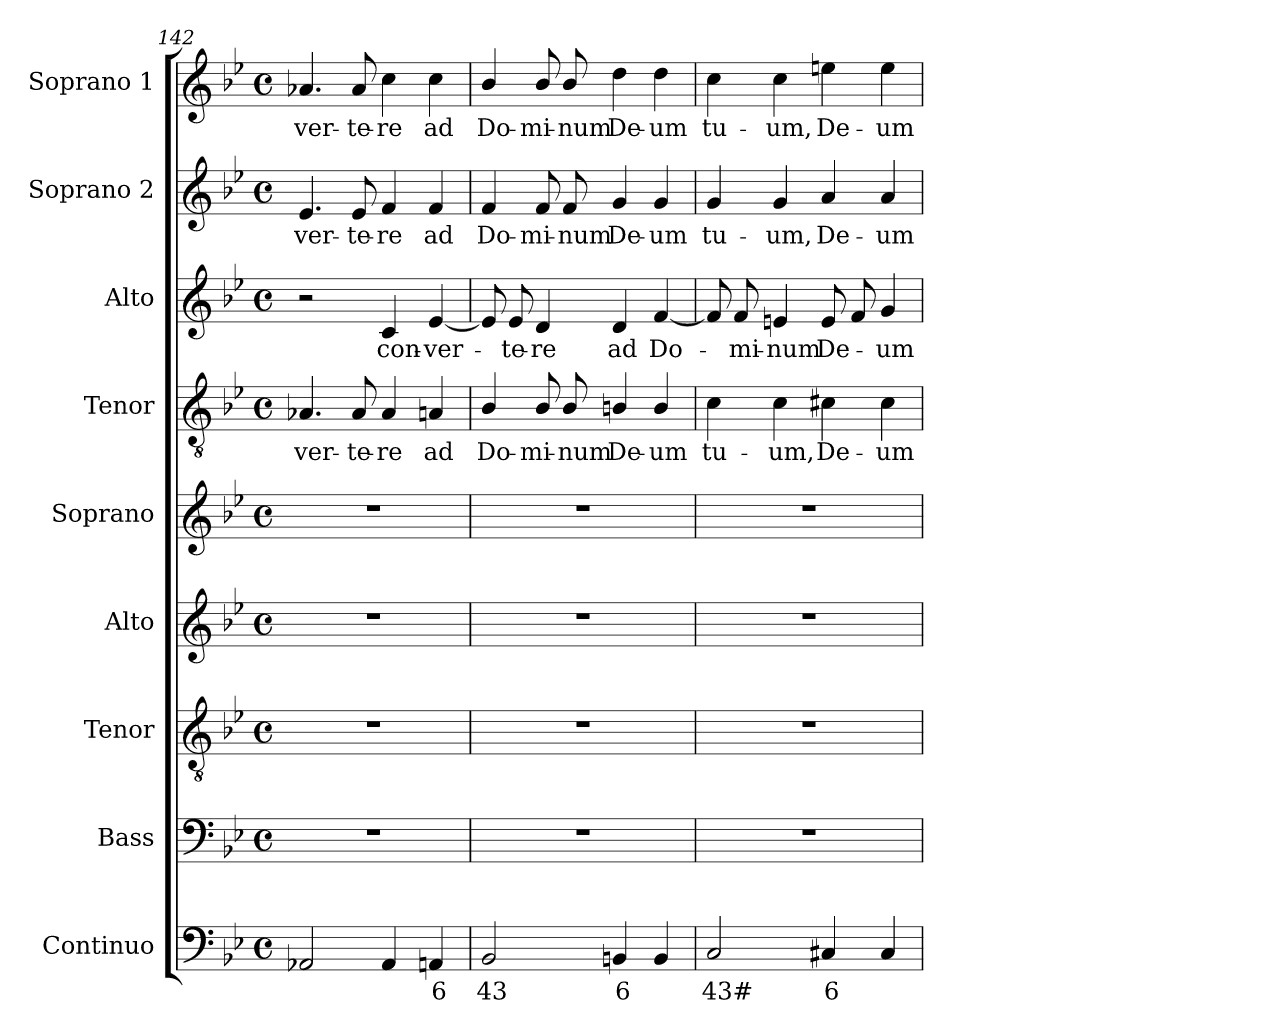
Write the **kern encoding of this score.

**kern	**text	**kern	**kern	**kern	**kern	**kern	**text	**kern	**text	**kern	**text	**kern	**text
*part9	*part9	*part8	*part7	*part6	*part5	*part4	*part4	*part3	*part3	*part2	*part2	*part1	*part1
*staff9	*staff9	*staff8	*staff7	*staff6	*staff5	*staff4	*staff4	*staff3	*staff3	*staff2	*staff2	*staff1	*staff1
*I"Continuo	*	*I"Bass	*I"Tenor	*I"Alto	*I"Soprano	*I"Tenor	*	*I"Alto	*	*I"Soprano 2	*	*I"Soprano 1	*
*I'Cont.	*	*I'B.	*I'T.	*I'A.	*I'S.	*I'T.	*	*I'A.	*	*I'S2.	*	*I'S1.	*
*clefF4	*	*clefF4	*clefGv2	*clefG2	*clefG2	*clefGv2	*	*clefG2	*	*clefG2	*	*clefG2	*
*	*	*	*ITrd7c12	*	*	*ITrd7c12	*	*	*	*	*	*	*
*k[b-e-]	*	*k[b-e-]	*k[b-e-]	*k[b-e-]	*k[b-e-]	*k[b-e-]	*	*k[b-e-]	*	*k[b-e-]	*	*k[b-e-]	*
*B-:	*	*B-:	*B-:	*B-:	*B-:	*B-:	*	*B-:	*	*B-:	*	*B-:	*
*M4/4	*	*M4/4	*M4/4	*M4/4	*M4/4	*M4/4	*	*M4/4	*	*M4/4	*	*M4/4	*
*met(c)	*	*met(c)	*met(c)	*met(c)	*met(c)	*met(c)	*	*met(c)	*	*met(c)	*	*met(c)	*
=142	=142	=142	=142	=142	=142	=142	=142	=142	=142	=142	=142	=142	=142
!	!	!	!	!	!	!	!LO:LY:b:color=#000000	!	!	!	!	!	!
!	!	!	!	!	!	!	!	!	!	!	!LO:LY:b:color=#000000	!	!
!	!	!	!	!	!	!	!	!	!	!	!	!	!LO:LY:b:color=#000000
2AA-Xi/	.	1r	1r	1r	1r	4.AA-Xi/	-ver-	2r	.	4.e-i/	-ver-	4.a-Xi/	-ver-
!	!	!	!	!	!	!	!LO:LY:b:color=#000000	!	!	!	!	!	!
!	!	!	!	!	!	!	!	!	!	!	!LO:LY:b:color=#000000	!	!
!	!	!	!	!	!	!	!	!	!	!	!	!	!LO:LY:b:color=#000000
.	.	.	.	.	.	8AA-i/	-te-	.	.	8e-i/	-te-	8a-i/	-te-
!	!	!	!	!	!	!	!LO:LY:b:color=#000000	!	!	!	!	!	!
!	!	!	!	!	!	!	!	!	!LO:LY:b:color=#000000	!	!	!	!
!	!	!	!	!	!	!	!	!	!	!	!LO:LY:b:color=#000000	!	!
!	!	!	!	!	!	!	!	!	!	!	!	!	!LO:LY:b:color=#000000
4AA-i/	.	.	.	.	.	4AA-i/	-re	4ci/	con-	4fi/	-re	4cci\	-re
!	!LO:LY:b:color=#000000	!	!	!	!	!	!	!	!	!	!	!	!
!	!	!	!	!	!	!	!LO:LY:b:color=#000000	!	!	!	!	!	!
!	!	!	!	!	!	!	!	!	!LO:LY:b:color=#000000	!	!	!	!
!	!	!	!	!	!	!	!	!	!	!	!LO:LY:b:color=#000000	!	!
!	!	!	!	!	!	!	!	!	!	!	!	!	!LO:LY:b:color=#000000
4AAni/	6	.	.	.	.	4AAni/	ad	[<4e-i/	-ver-	4fi/	ad	4cci\	ad
=143	=143	=143	=143	=143	=143	=143	=143	=143	=143	=143	=143	=143	=143
!	!LO:LY:b:color=#000000	!	!	!	!	!	!	!	!	!	!	!	!
!	!	!	!	!	!	!	!LO:LY:b:color=#000000	!	!	!	!	!	!
!	!	!	!	!	!	!	!	!	!	!	!LO:LY:b:color=#000000	!	!
!	!	!	!	!	!	!	!	!	!	!	!	!	!LO:LY:b:color=#000000
2BB-i/	43	1r	1r	1r	1r	4BB-i/	Do-	8e-i/]	.	4fi/	Do-	4b-i/	Do-
!	!	!	!	!	!	!	!	!	!LO:LY:b:color=#000000	!	!	!	!
.	.	.	.	.	.	.	.	8e-i/	-te-	.	.	.	.
!	!	!	!	!	!	!	!LO:LY:b:color=#000000	!	!	!	!	!	!
!	!	!	!	!	!	!	!	!	!LO:LY:b:color=#000000	!	!	!	!
!	!	!	!	!	!	!	!	!	!	!	!LO:LY:b:color=#000000	!	!
!	!	!	!	!	!	!	!	!	!	!	!	!	!LO:LY:b:color=#000000
.	.	.	.	.	.	8BB-i/	-mi-	4di/	-re	8fi/	-mi-	8b-i/	-mi-
!	!	!	!	!	!	!	!LO:LY:b:color=#000000	!	!	!	!	!	!
!	!	!	!	!	!	!	!	!	!	!	!LO:LY:b:color=#000000	!	!
!	!	!	!	!	!	!	!	!	!	!	!	!	!LO:LY:b:color=#000000
.	.	.	.	.	.	8BB-i/	-num	.	.	8fi/	-num	8b-i/	-num
!	!LO:LY:b:color=#000000	!	!	!	!	!	!	!	!	!	!	!	!
!	!	!	!	!	!	!	!LO:LY:b:color=#000000	!	!	!	!	!	!
!	!	!	!	!	!	!	!	!	!LO:LY:b:color=#000000	!	!	!	!
!	!	!	!	!	!	!	!	!	!	!	!LO:LY:b:color=#000000	!	!
!	!	!	!	!	!	!	!	!	!	!	!	!	!LO:LY:b:color=#000000
4BBni/	6	.	.	.	.	4BBni/	De-	4di/	ad	4gi/	De-	4ddi\	De-
!	!	!	!	!	!	!	!LO:LY:b:color=#000000	!	!	!	!	!	!
!	!	!	!	!	!	!	!	!	!LO:LY:b:color=#000000	!	!	!	!
!	!	!	!	!	!	!	!	!	!	!	!LO:LY:b:color=#000000	!	!
!	!	!	!	!	!	!	!	!	!	!	!	!	!LO:LY:b:color=#000000
4BBi/	.	.	.	.	.	4BBi/	-um	[<4fi/	Do-	4gi/	-um	4ddi\	-um
!!LO:PB:g=z
=144	=144	=144	=144	=144	=144	=144	=144	=144	=144	=144	=144	=144	=144
!	!LO:LY:b:color=#000000	!	!	!	!	!	!	!	!	!	!	!	!
!	!	!	!	!	!	!	!LO:LY:b:color=#000000	!	!	!	!	!	!
!	!	!	!	!	!	!	!	!	!	!	!LO:LY:b:color=#000000	!	!
!	!	!	!	!	!	!	!	!	!	!	!	!	!LO:LY:b:color=#000000
2Ci/	43#	1r	1r	1r	1r	4Ci\	tu-	8fi/]	.	4gi/	tu-	4cci\	tu-
!	!	!	!	!	!	!	!	!	!LO:LY:b:color=#000000	!	!	!	!
.	.	.	.	.	.	.	.	8fi/	-mi-	.	.	.	.
!	!	!	!	!	!	!	!LO:LY:b:color=#000000	!	!	!	!	!	!
!	!	!	!	!	!	!	!	!	!LO:LY:b:color=#000000	!	!	!	!
!	!	!	!	!	!	!	!	!	!	!	!LO:LY:b:color=#000000	!	!
!	!	!	!	!	!	!	!	!	!	!	!	!	!LO:LY:b:color=#000000
.	.	.	.	.	.	4Ci\	-um,	4eni/	-num	4gi/	-um,	4cci\	-um,
!	!LO:LY:b:color=#000000	!	!	!	!	!	!	!	!	!	!	!	!
!	!	!	!	!	!	!	!LO:LY:b:color=#000000	!	!	!	!	!	!
!	!	!	!	!	!	!	!	!	!LO:LY:b:color=#000000	!	!	!	!
!	!	!	!	!	!	!	!	!	!	!	!LO:LY:b:color=#000000	!	!
!	!	!	!	!	!	!	!	!	!	!	!	!	!LO:LY:b:color=#000000
4C#Xi/	6	.	.	.	.	4C#Xi\	De-	8ei/	De-	4ai/	De-	4eeni\	De-
.	.	.	.	.	.	.	.	8fi/	.	.	.	.	.
!	!	!	!	!	!	!	!LO:LY:b:color=#000000	!	!	!	!	!	!
!	!	!	!	!	!	!	!	!	!LO:LY:b:color=#000000	!	!	!	!
!	!	!	!	!	!	!	!	!	!	!	!LO:LY:b:color=#000000	!	!
!	!	!	!	!	!	!	!	!	!	!	!	!	!LO:LY:b:color=#000000
4C#i/	.	.	.	.	.	4C#i\	-um	4gi/	-um	4ai/	-um	4eei\	-um
=	=	=	=	=	=	=	=	=	=	=	=	=	=
*-	*-	*-	*-	*-	*-	*-	*-	*-	*-	*-	*-	*-	*-
